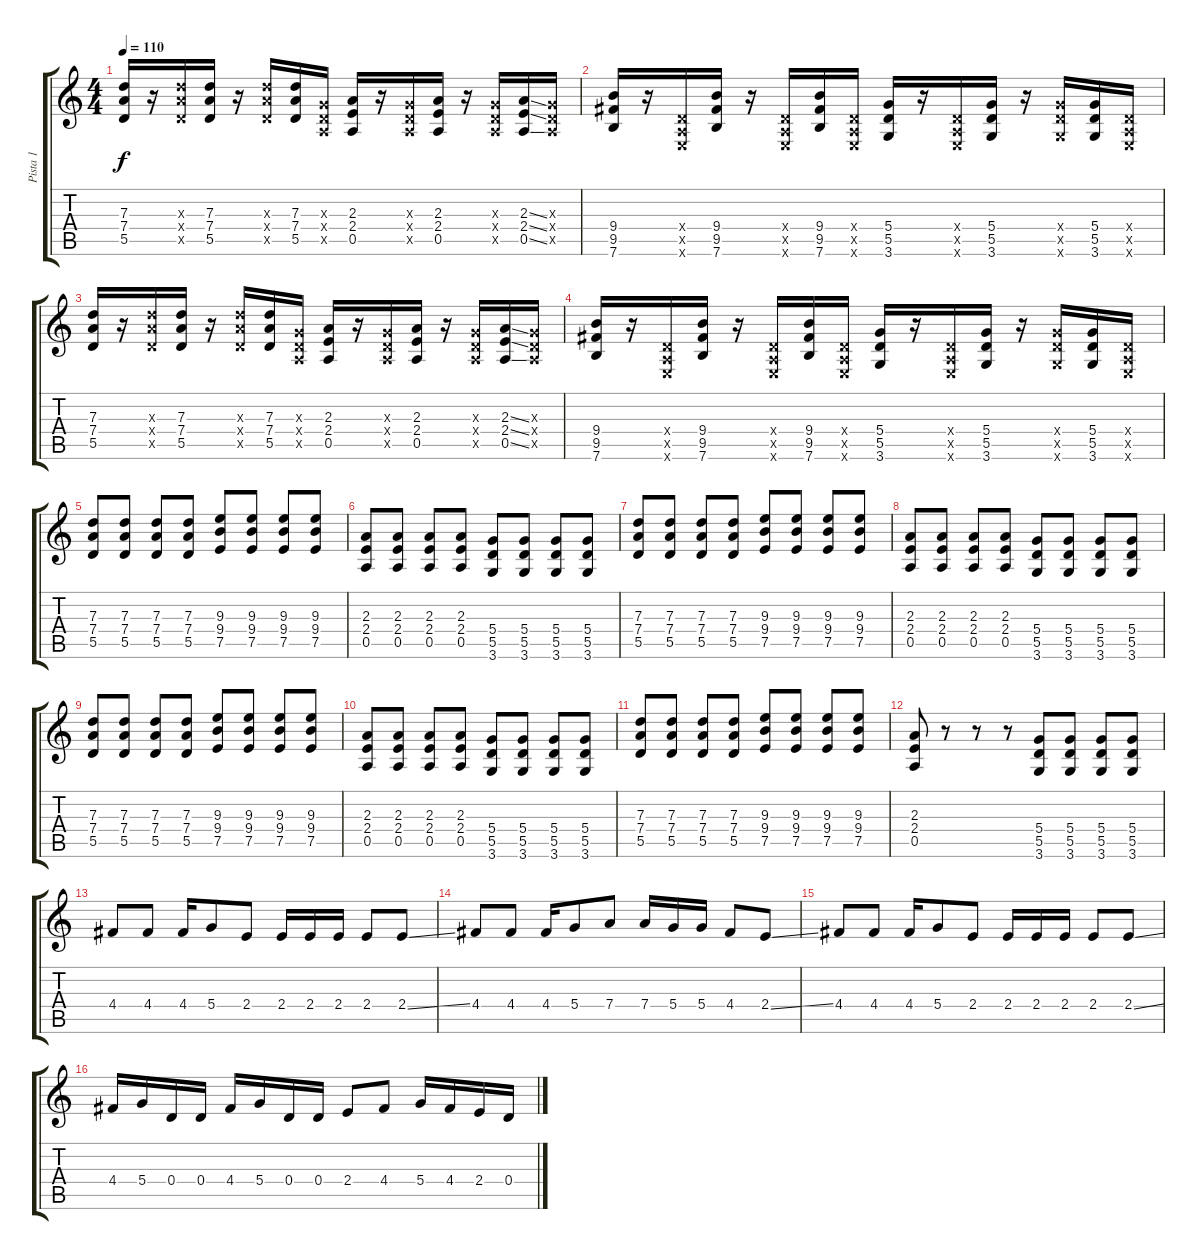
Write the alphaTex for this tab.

\track ("Pista 1" "Pista 1") {mute instrument distortionguitar}
\staff {score tabs}
\tuning (E4 B3 G3 D3 A2 E2) {hide}
\ts (4 4)
\tempo 110
\clef g2
\ks c
(7.3 7.4 5.5).16{dy f} r.16 (7.3{x} 7.4{x} 5.5{x}).16 (7.3 7.4 5.5).16 r.16 (7.3{x} 7.4{x} 5.5{x}).16 (7.3 7.4 5.5).16 (0.3{x} 0.4{x} 0.5{x}).16 (2.3 2.4 0.5).16 r.16 (0.3{x} 0.4{x} 0.5{x}).16 (2.3 2.4 0.5).16 r.16 (0.3{x} 0.4{x} 0.5{x}).16 (2.3{ss} 2.4{ss} 0.5{ss}).16 (0.3{x} 0.4{x} 0.5{x}).16 |
(9.4 9.5 7.6).16 r.16 (0.4{x} 0.5{x} 0.6{x}).16 (9.4 9.5 7.6).16 r.16 (0.4{x} 0.5{x} 0.6{x}).16 (9.4 9.5 7.6).16 (0.4{x} 0.5{x} 0.6{x}).16 (5.4 5.5 3.6).16 r.16 (0.4{x} 0.5{x} 0.6{x}).16 (5.4 5.5 3.6).16 r.16 (5.4{x} 5.5{x} 3.6{x}).16 (5.4 5.5 3.6).16 (0.4{x} 0.5{x} 0.6{x}).16 |
(7.3 7.4 5.5).16 r.16 (7.3{x} 7.4{x} 5.5{x}).16 (7.3 7.4 5.5).16 r.16 (7.3{x} 7.4{x} 5.5{x}).16 (7.3 7.4 5.5).16 (0.3{x} 0.4{x} 0.5{x}).16 (2.3 2.4 0.5).16 r.16 (0.3{x} 0.4{x} 0.5{x}).16 (2.3 2.4 0.5).16 r.16 (0.3{x} 0.4{x} 0.5{x}).16 (2.3{ss} 2.4{ss} 0.5{ss}).16 (0.3{x} 0.4{x} 0.5{x}).16 |
(9.4 9.5 7.6).16 r.16 (0.4{x} 0.5{x} 0.6{x}).16 (9.4 9.5 7.6).16 r.16 (0.4{x} 0.5{x} 0.6{x}).16 (9.4 9.5 7.6).16 (0.4{x} 0.5{x} 0.6{x}).16 (5.4 5.5 3.6).16 r.16 (0.4{x} 0.5{x} 0.6{x}).16 (5.4 5.5 3.6).16 r.16 (5.4{x} 5.5{x} 3.6{x}).16 (5.4 5.5 3.6).16 (0.4{x} 0.5{x} 0.6{x}).16 |
(7.3 7.4 5.5).8 (7.3 7.4 5.5).8 (7.3 7.4 5.5).8 (7.3 7.4 5.5).8 (9.3 9.4 7.5).8 (9.3 9.4 7.5).8 (9.3 9.4 7.5).8 (9.3 9.4 7.5).8 |
(2.3 2.4 0.5).8 (2.3 2.4 0.5).8 (2.3 2.4 0.5).8 (2.3 2.4 0.5).8 (5.4 5.5 3.6).8 (5.4 5.5 3.6).8 (5.4 5.5 3.6).8 (5.4 5.5 3.6).8 |
(7.3 7.4 5.5).8 (7.3 7.4 5.5).8 (7.3 7.4 5.5).8 (7.3 7.4 5.5).8 (9.3 9.4 7.5).8 (9.3 9.4 7.5).8 (9.3 9.4 7.5).8 (9.3 9.4 7.5).8 |
(2.3 2.4 0.5).8 (2.3 2.4 0.5).8 (2.3 2.4 0.5).8 (2.3 2.4 0.5).8 (5.4 5.5 3.6).8 (5.4 5.5 3.6).8 (5.4 5.5 3.6).8 (5.4 5.5 3.6).8 |
(7.3 7.4 5.5).8 (7.3 7.4 5.5).8 (7.3 7.4 5.5).8 (7.3 7.4 5.5).8 (9.3 9.4 7.5).8 (9.3 9.4 7.5).8 (9.3 9.4 7.5).8 (9.3 9.4 7.5).8 |
(2.3 2.4 0.5).8 (2.3 2.4 0.5).8 (2.3 2.4 0.5).8 (2.3 2.4 0.5).8 (5.4 5.5 3.6).8 (5.4 5.5 3.6).8 (5.4 5.5 3.6).8 (5.4 5.5 3.6).8 |
(7.3 7.4 5.5).8 (7.3 7.4 5.5).8 (7.3 7.4 5.5).8 (7.3 7.4 5.5).8 (9.3 9.4 7.5).8 (9.3 9.4 7.5).8 (9.3 9.4 7.5).8 (9.3 9.4 7.5).8 |
(2.3 2.4 0.5).8 r.8 r.8 r.8 (5.4 5.5 3.6).8 (5.4 5.5 3.6).8 (5.4 5.5 3.6).8 (5.4 5.5 3.6).8 |
4.4.8 4.4.8 4.4.16 5.4.8 2.4.8 2.4.16 2.4.16 2.4.16 2.4.8 2.4{ss}.8 |
4.4.8 4.4.8 4.4.16 5.4.8 7.4.8 7.4.16 5.4.16 5.4.16 4.4.8 2.4{ss}.8 |
4.4.8 4.4.8 4.4.16 5.4.8 2.4.8 2.4.16 2.4.16 2.4.16 2.4.8 2.4{ss}.8 |
4.4.16 5.4.16 0.4.16 0.4.16 4.4.16 5.4.16 0.4.16 0.4.16 2.4.8 4.4.8 5.4.16 4.4.16 2.4.16 0.4.16
